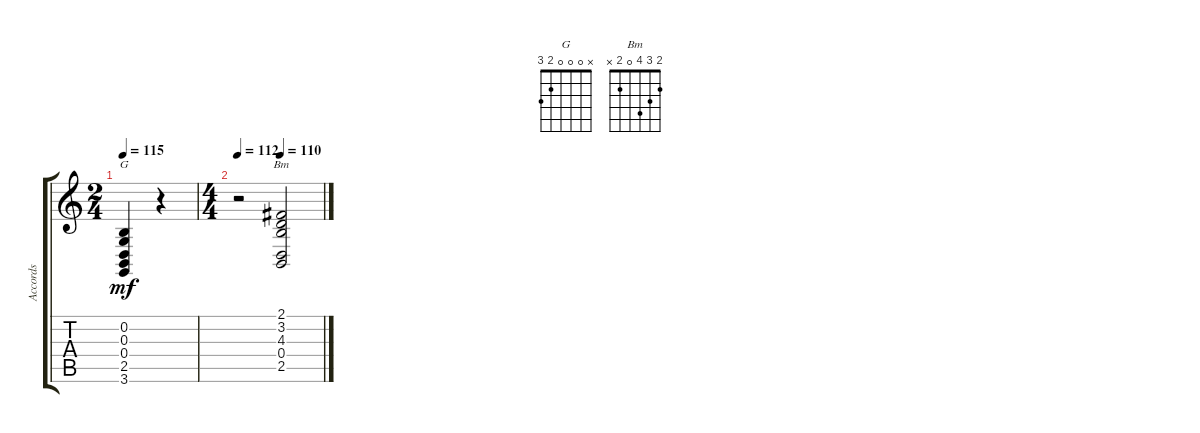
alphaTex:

\track ("Accords" "Accords") {instrument stringensemble1}
\staff {score tabs}
\tuning (E4 B3 G3 D3 A2 E2) {hide}
\chord ("G" x 0 0 0 2 3)
\chord ("Bm" 2 3 4 0 2 x)
\ts (2 4)
\tempo 115
\clef g2
\ks c
(0.2 0.3 0.4 2.5 3.6).4{ch "G" dy mf} r.4 |
\ts (4 4)
\tempo 112
\tempo (110 0.5)
r.2 (2.1 3.2 4.3 0.4 2.5).2{ch "Bm"}
